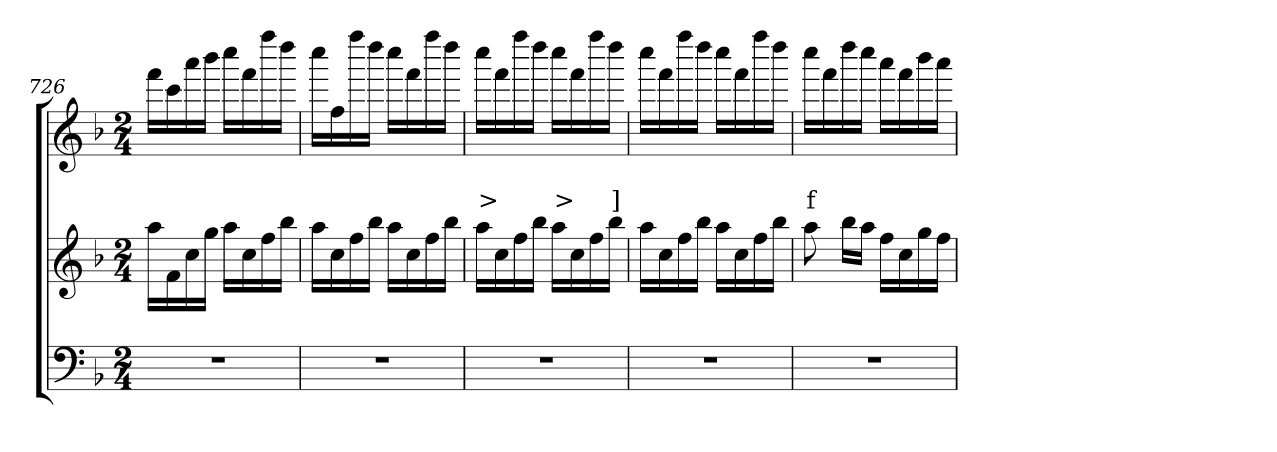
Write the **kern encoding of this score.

**kern	**kern	**kern	**text	**text
*part3	*part2	*part1	*part1	*part1
*staff3	*staff2	*staff1	*staff1	*staff1
*clefF4	*clefG2	*clefG2	*	*
*k[b-]	*k[b-]	*k[b-]	*	*
*M2/4	*M2/4	*M2/4	*	*
=726	=726	=726	=726	=726
2r	16aaLL	16fffLL	.	.
.	16f	16ccc	.	.
.	16cc	16aaa	.	.
.	16ggJJ	16bbb-JJ	.	.
.	16aaLL	16ccccLL	.	.
.	16cc	16fff	.	.
.	16ff	16ffff	.	.
.	16bb-JJ	16ddddJJ	.	.
=727	=727	=727	=727	=727
2r	16aaLL	16ccccLL	.	.
.	16cc	16ff	.	.
.	16ff	16ffff	.	.
.	16bb-JJ	16ddddJJ	.	.
.	16aaLL	16ccccLL	.	.
.	16cc	16fff	.	.
.	16ff	16ffff	.	.
.	16bb-JJ	16ddddJJ	.	.
=728	=728	=728	=728	=728
2r	16aaLL	16ccccLL	.	>
.	16cc	16fff	.	.
.	16ff	16ffff	.	.
.	16bb-JJ	16ddddJJ	.	.
.	16aaLL	16ccccLL	.	>
.	16cc	16fff	.	.
.	16ff	16ffff	.	.
.	16bb-JJ	16ddddJJ	.	]
=729	=729	=729	=729	=729
2r	16aaLL	16ccccLL	.	.
.	16cc	16fff	.	.
.	16ff	16ffff	.	.
.	16bb-JJ	16ddddJJ	.	.
.	16aaLL	16ccccLL	.	.
.	16cc	16fff	.	.
.	16ff	16ffff	.	.
.	16bb-JJ	16ddddJJ	.	.
=730	=730	=730	=730	=730
2r	8aa	16ccccLL	.	f
.	.	16fff	.	.
.	16bb-LL	16dddd	.	.
.	16aaJJ	16ccccJJ	.	.
.	16ffLL	16aaaLL	.	.
.	16cc	16fff	.	.
.	16gg	16bbb-	.	.
.	16ffJJ	16aaaJJ	.	.
=	=	=	=	=
*-	*-	*-	*-	*-
